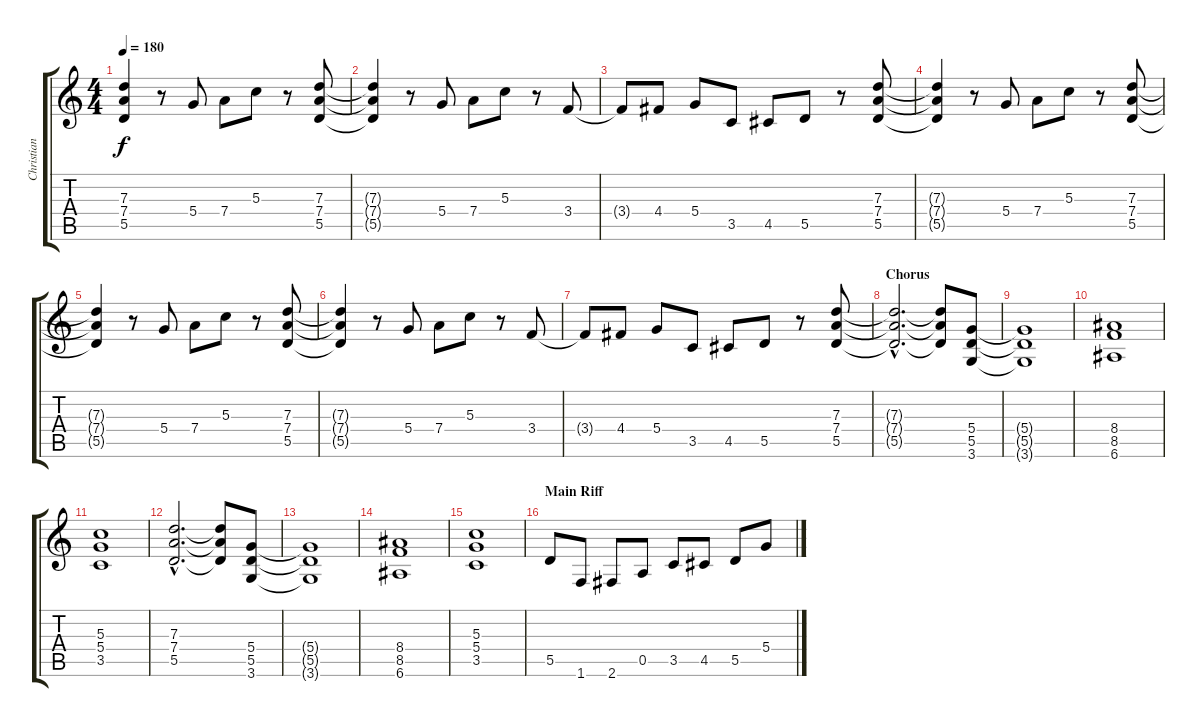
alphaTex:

\track ("Christian Livingstone" "Christian ") {instrument overdrivenguitar}
\staff {score tabs}
\tuning (E4 B3 G3 D3 A2 E2) {hide}
\ts (4 4)
\tempo 180
\clef g2
\ks c
(7.3{t} 7.4{t} 5.5{t}).4{dy f} r.8 5.4.8 7.4.8 5.3.8 r.8 (7.3 7.4 5.5).8 |
(7.3{t} 7.4{t} 5.5{t}).4 r.8 5.4.8 7.4.8 5.3.8 r.8 3.4.8 |
3.4{t}.8 4.4.8 5.4.8 3.5.8 4.5.8 5.5.8 r.8 (7.3 7.4 5.5).8 |
(7.3{t} 7.4{t} 5.5{t}).4 r.8 5.4.8 7.4.8 5.3.8 r.8 (7.3 7.4 5.5).8 |
(7.3{t} 7.4{t} 5.5{t}).4 r.8 5.4.8 7.4.8 5.3.8 r.8 (7.3 7.4 5.5).8 |
(7.3{t} 7.4{t} 5.5{t}).4 r.8 5.4.8 7.4.8 5.3.8 r.8 3.4.8 |
3.4{t}.8 4.4.8 5.4.8 3.5.8 4.5.8 5.5.8 r.8 (7.3 7.4 5.5).8 |
\section ("" "Chorus")
(7.3{hac t} 7.4{hac t} 5.5{hac t}).2{d} (7.3{t} 7.4{t} 5.5{t}).8 (5.4 5.5 3.6).8 |
(5.4{t} 5.5{t} 3.6{t}).1 |
(8.4 8.5 6.6).1 |
(5.3 5.4 3.5).1 |
(7.3{hac} 7.4{hac} 5.5{hac}).2{d} (7.3{t} 7.4{t} 5.5{t}).8 (5.4 5.5 3.6).8 |
(5.4{t} 5.5{t} 3.6{t}).1 |
(8.4 8.5 6.6).1 |
(5.3 5.4 3.5).1 |
\section ("" "Main Riff")
5.5.8 1.6.8 2.6.8 0.5.8 3.5.8 4.5.8 5.5.8 5.4.8
